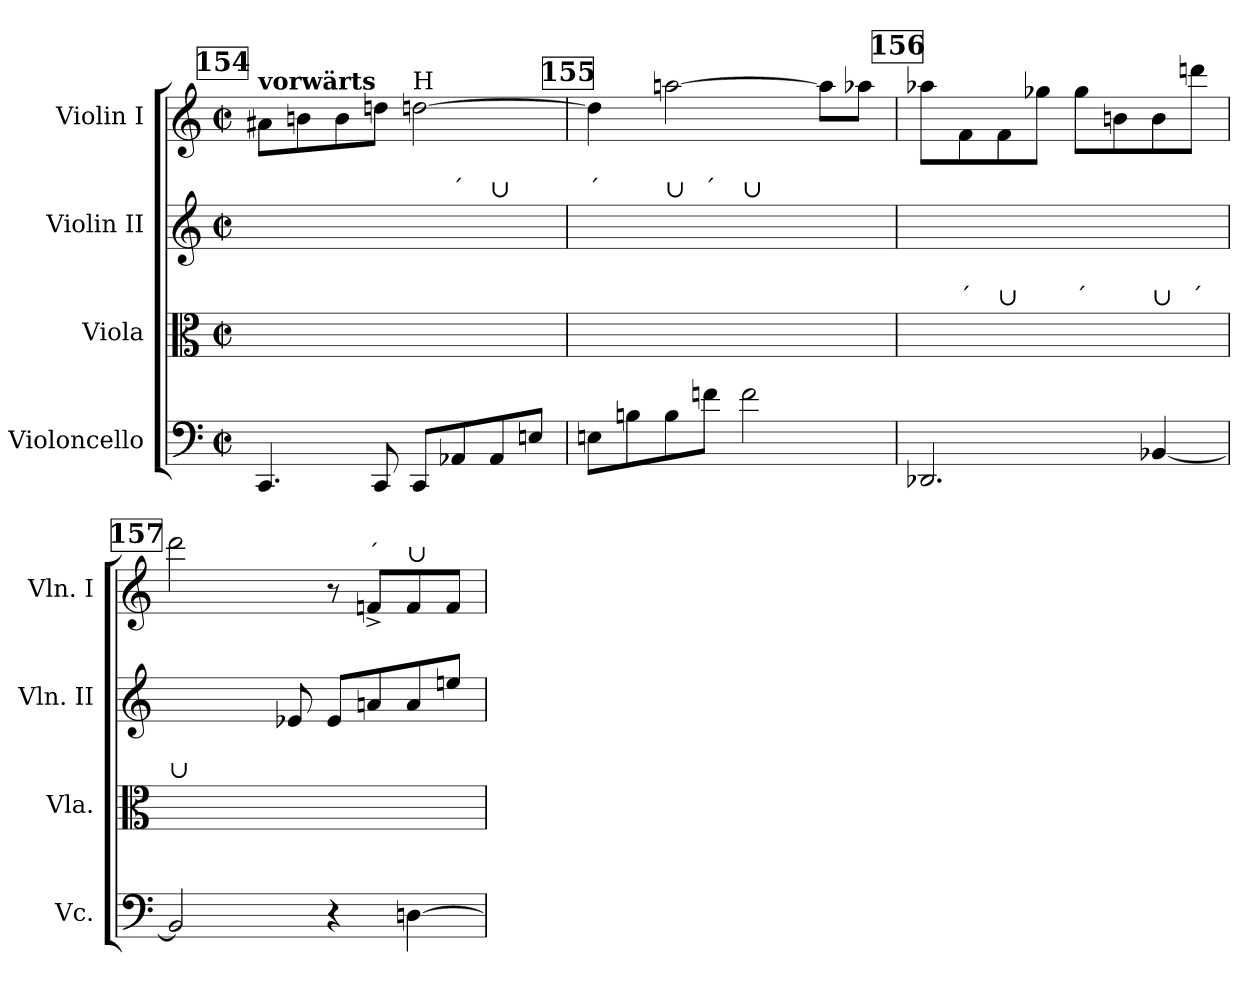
**kern	**kern	**kern	**kern
*part4	*part3	*part2	*part1
*staff4	*staff3	*staff2	*staff1
*I"Violoncello	*I"Viola	*I"Violin II	*I"Violin I
*I'Vc.	*I'Vla.	*I'Vln. II	*I'Vln. I
*clefF4	*clefC3	*clefG2	*clefG2
*k[]	*k[]	*k[]	*k[]
*C:	*C:	*C:	*C:
*M4/4	*M4/4	*M4/4	*M4/4
*met(c|)	*met(c|)	*met(c|)	*met(c|)
!!LO:REH:place=s1:t=154
=1	=1	=1	=1
!	!	!	!LO:TX:a:B:t=vorwärts
4.CC	2ryy	2ryy	8a#XL
.	.	.	8bn
.	.	.	8b
8CC	.	.	8ddnJ
!	!	!	!LO:TX:a:t=H
8CCL	2ryy	8ryy	[2ddn
!	!	!LO:TX:a:t=´	!
8AA-X	.	8ryy	.
!	!	!LO:TX:a:t=∪	!
8AA-	.	8ryy	.
8EnJ	.	8ryy	.
!!LO:REH:place=s1:t=155
=2	=2	=2	=2
!	!	!LO:TX:a:t=´	!
8EnL	8ryy	8ryy	4dd]
8Bn	8ryy	8ryy	.
!	!	!LO:TX:a:t=∪	!
8B	2.ryy	8ryy	[2aan
!	!	!LO:TX:a:t=´	!
8fnJ	.	8ryy	.
!	!	!LO:TX:a:t=∪	!
2f	.	8ryy	.
.	.	8ryy	.
.	.	4ryy	8aaL]
.	.	.	8aa-XJ
!!LO:REH:place=s1:t=156
=3	=3	=3	=3
2.DD-X	8ryy	4ryy	8aa-XL
!	!LO:TX:a:t=´	!	!
.	8ryy	.	8f
!	!LO:TX:a:t=∪	!	!
.	8ryy	2ryy	8f
.	8ryy	.	8gg-XJ
!	!LO:TX:a:t=´	!	!
.	8ryy	.	8gg-L
.	8ryy	.	8bn
!	!LO:TX:a:t=∪	!	!
[4BB-X	8ryy	8ryy	8b
!	!LO:TX:a:t=´	!	!
.	8ryy	8ryy	8dddnJ
!!LO:REH:place=s1:t=157
=4	=4	=4	=4
!	!LO:TX:a:t=∪	!	!
2BB-]	8ryy	4.ryy	2ddd
.	8ryy	.	.
.	4ryy	.	.
.	.	8e-X	.
4r	2ryy	8e-L	8r
!	!	!	!LO:TX:a:t=´
.	.	8an	8fn^>L
!	!	!	!LO:TX:a:t=∪
[4Dn	.	8a	8f
.	.	8eenJ	8fJ
=	=	=	=
*-	*-	*-	*-
